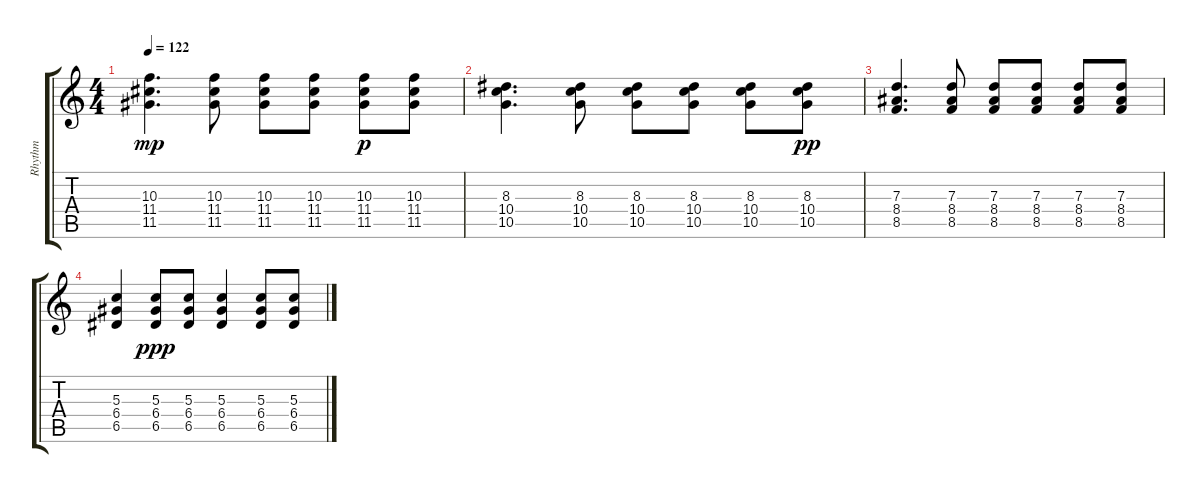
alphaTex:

\track ("Rhythm" "Rhythm") {instrument acousticguitarsteel}
\staff {score tabs}
\tuning (E4 B3 G3 D3 A2 E2) {hide}
\ts (4 4)
\tempo 122
\clef g2
\ks c
(10.3 11.4 11.5).4{d dy mp} (10.3 11.4 11.5).8 (10.3 11.4 11.5).8 (10.3 11.4 11.5).8 (10.3 11.4 11.5).8{dy p} (10.3 11.4 11.5).8 |
(8.3 10.4 10.5).4{d} (8.3 10.4 10.5).8 (8.3 10.4 10.5).8 (8.3 10.4 10.5).8 (8.3 10.4 10.5).8 (8.3 10.4 10.5).8{dy pp} |
(7.3 8.4 8.5).4{d} (7.3 8.4 8.5).8 (7.3 8.4 8.5).8 (7.3 8.4 8.5).8 (7.3 8.4 8.5).8 (7.3 8.4 8.5).8 |
(5.3 6.4 6.5).4 (5.3 6.4 6.5).8{dy ppp} (5.3 6.4 6.5).8 (5.3 6.4 6.5).4 (5.3 6.4 6.5).8 (5.3 6.4 6.5).8
